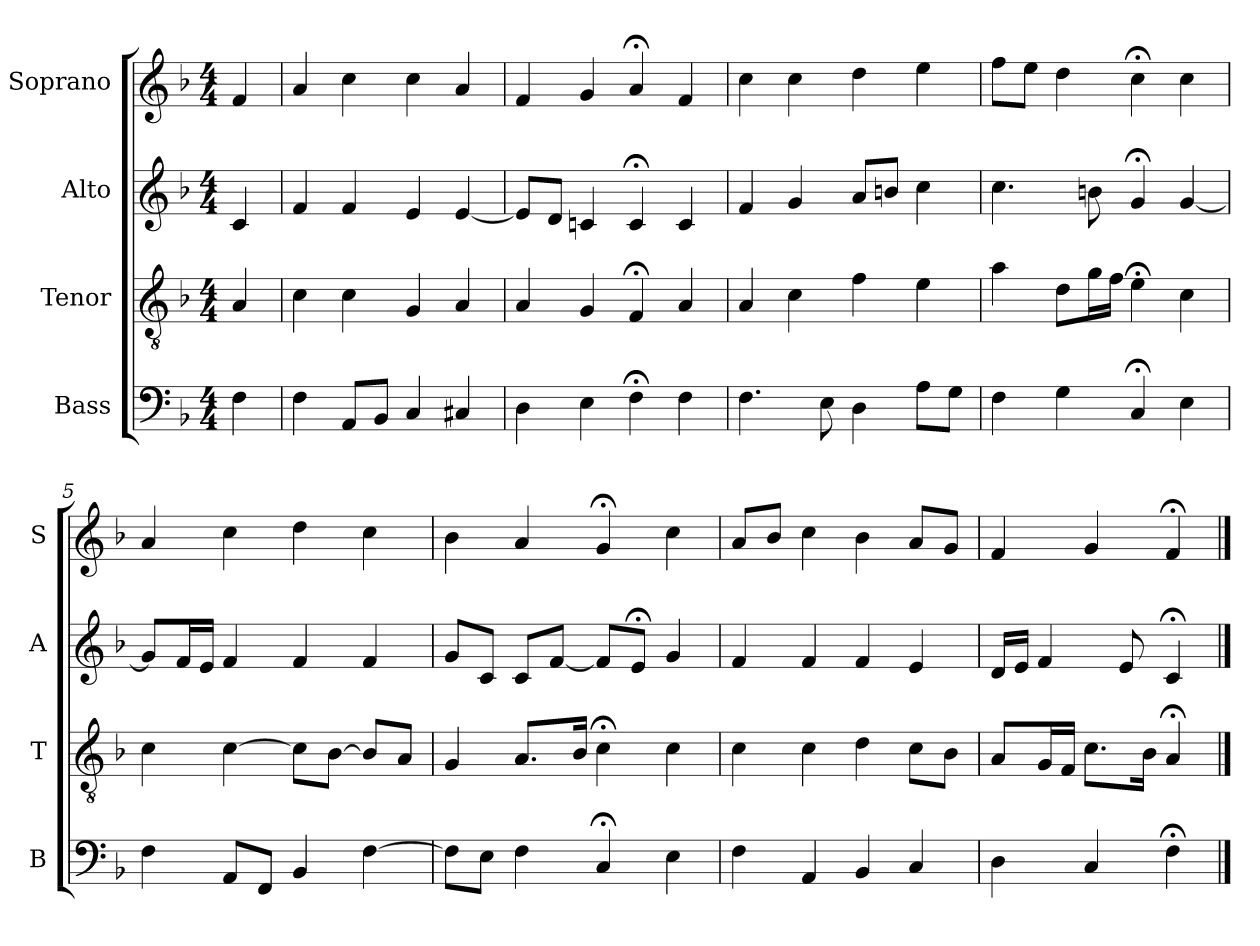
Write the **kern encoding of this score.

**kern	**kern	**kern	**kern
*part4	*part3	*part2	*part1
*staff4	*staff3	*staff2	*staff1
*I"Bass	*I"Tenor	*I"Alto	*I"Soprano
*I'B	*I'T	*I'A	*I'S
*clefF4	*clefGv2	*clefG2	*clefG2
*k[b-]	*k[b-]	*k[b-]	*k[b-]
*F:	*F:	*F:	*F:
*M4/4	*M4/4	*M4/4	*M4/4
*MM100	*MM100	*MM100	*MM100
=	=	=	=
4F	4A	4c	4f
=1	=1	=1	=1
4F	4c	4f	4a
8AAL	4c	4f	4cc
8BB-J	.	.	.
4C	4G	4e	4cc
4C#X	4A	[4e	4a
=2	=2	=2	=2
4D	4A	8eL]	4f
.	.	8dJ	.
4E	4G	4cn	4g
4F;<	4F;<	4c;<	4a;<
4F	4A	4c	4f
=3	=3	=3	=3
4.F	4A	4f	4cc
.	4c	4g	4cc
8E	.	.	.
4D	4f	8aL	4dd
.	.	8bnJ	.
8AL	4e	4cc	4ee
8GJ	.	.	.
=4	=4	=4	=4
4F	4a	4.cc	8ffL
.	.	.	8eeJ
4G	8dL	.	4dd
.	16gL	8bn	.
.	16fJJ	.	.
4C;<	4e;<	4g;<	4cc;<
4E	4c	[4g	4cc
=5	=5	=5	=5
4F	4c	8gL]	4a
.	.	16fL	.
.	.	16eJJ	.
8AAL	[4c	4f	4cc
8FFJ	.	.	.
4BB-	8cL]	4f	4dd
.	[8B-J	.	.
[4F	8B-L]	4f	4cc
.	8AJ	.	.
=6	=6	=6	=6
8FL]	4G	8gL	4b-
8EJ	.	8cJ	.
4F	8.AL	8cL	4a
.	.	[8fJ	.
.	16B-Jk	.	.
4C;<	4c;<	8fL]	4g;<
.	.	8e;<J	.
4E	4c	4g	4cc
=7	=7	=7	=7
4F	4c	4f	8aL
.	.	.	8b-J
4AA	4c	4f	4cc
4BB-	4d	4f	4b-
4C	8cL	4e	8aL
.	8B-J	.	8gJ
=8	=8	=8	=8
4D	8AL	16dLL	4f
.	.	16eJJ	.
.	16GL	4f	.
.	16FJJ	.	.
4C	8.cL	.	4g
.	.	8e	.
.	16B-Jk	.	.
4F;<	4A;<	4c;<	4f;<
==	==	==	==
*-	*-	*-	*-
